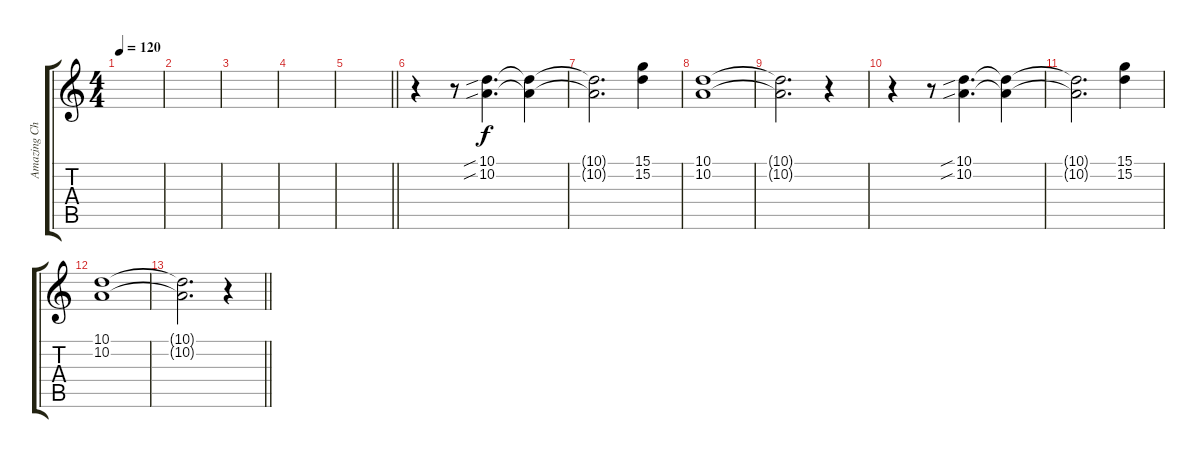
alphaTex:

\track ("Amazing Choirs!" "Amazing Ch") {instrument synthvoice}
\staff {score tabs}
\tuning (E4 B3 G3 D3 A2 E2) {hide}
\ts (4 4)
\tempo 120
\clef g2
\ks c
|
|
|
|
\barLineRight lightlight
|
r.4 r.8 (10.1{sib} 10.2{sib}).4{d} (10.1{t} 10.2{t}).4 |
(10.1{t} 10.2{t}).2{d} (15.1 15.2).4 |
(10.1 10.2).1 |
(10.1{t} 10.2{t}).2{d} r.4 |
r.4 r.8 (10.1{sib} 10.2{sib}).4{d} (10.1{t} 10.2{t}).4 |
(10.1{t} 10.2{t}).2{d} (15.1 15.2).4 |
(10.1 10.2).1 |
\barLineRight lightlight
(10.1{t} 10.2{t}).2{d} r.4
